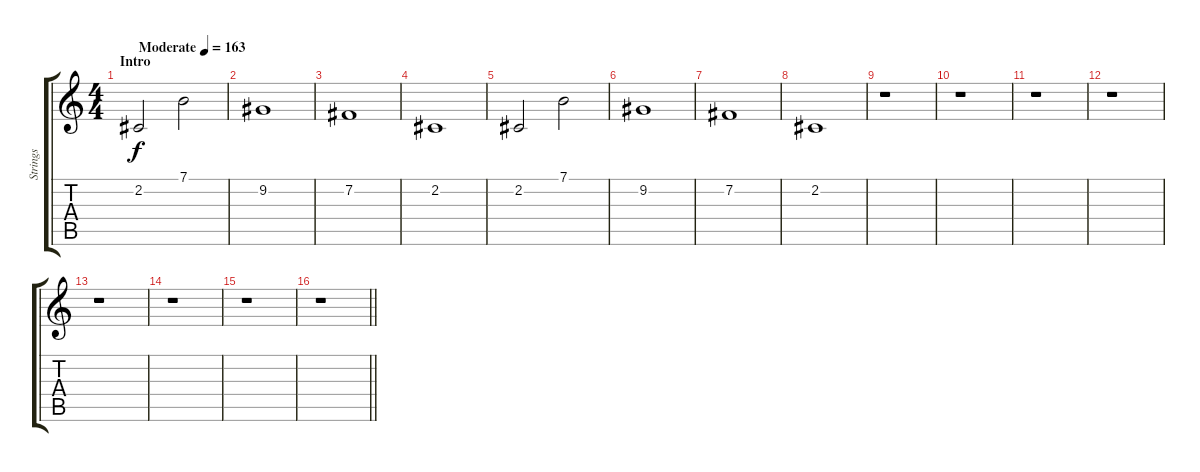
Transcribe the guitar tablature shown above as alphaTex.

\track ("Strings" "Strings") {instrument synthstrings1}
\staff {score tabs}
\tuning (E4 B3 G3 D3 A2 E2) {hide}
\ts (4 4)
\section ("" "Intro")
\tempo (163 "Moderate")
\clef g2
\ks c
2.2.2{dy f instrument synthstrings1} 7.1.2 |
9.2.1 |
7.2.1 |
2.2.1 |
2.2.2 7.1.2 |
9.2.1 |
7.2.1 |
2.2.1 |
r.1 |
r.1 |
r.1 |
r.1 |
r.1 |
r.1 |
r.1 |
\barLineRight lightlight
r.1
